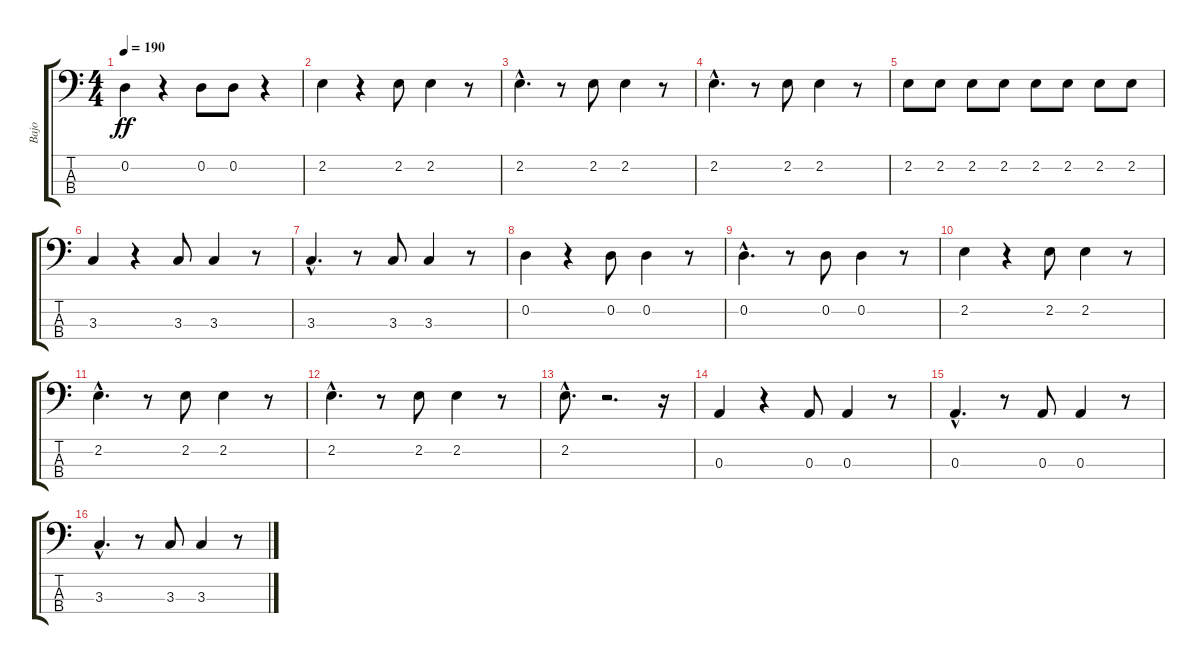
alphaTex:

\track ("Bajo" "Bajo") {instrument electricbasspick}
\staff {score tabs}
\tuning (G2 D2 A1 E1) {hide}
\ts (4 4)
\tempo 190
\clef f4
\ks c
0.2.4{dy ff} r.4 0.2.8 0.2.8 r.4 |
2.2.4 r.4 2.2.8 2.2.4 r.8 |
2.2{hac}.4{d} r.8 2.2.8 2.2.4 r.8 |
2.2{hac}.4{d} r.8 2.2.8 2.2.4 r.8 |
2.2.8 2.2.8 2.2.8 2.2.8 2.2.8 2.2.8 2.2.8 2.2.8 |
3.3.4 r.4 3.3.8 3.3.4 r.8 |
3.3{hac}.4{d} r.8 3.3.8 3.3.4 r.8 |
0.2.4 r.4 0.2.8 0.2.4 r.8 |
0.2{hac}.4{d} r.8 0.2.8 0.2.4 r.8 |
2.2.4 r.4 2.2.8 2.2.4 r.8 |
2.2{hac}.4{d} r.8 2.2.8 2.2.4 r.8 |
2.2{hac}.4{d} r.8 2.2.8 2.2.4 r.8 |
2.2{hac}.8{d} r.2{d} r.16 |
0.3.4 r.4 0.3.8 0.3.4 r.8 |
0.3{hac}.4{d} r.8 0.3.8 0.3.4 r.8 |
3.3{hac}.4{d} r.8 3.3.8 3.3.4 r.8
